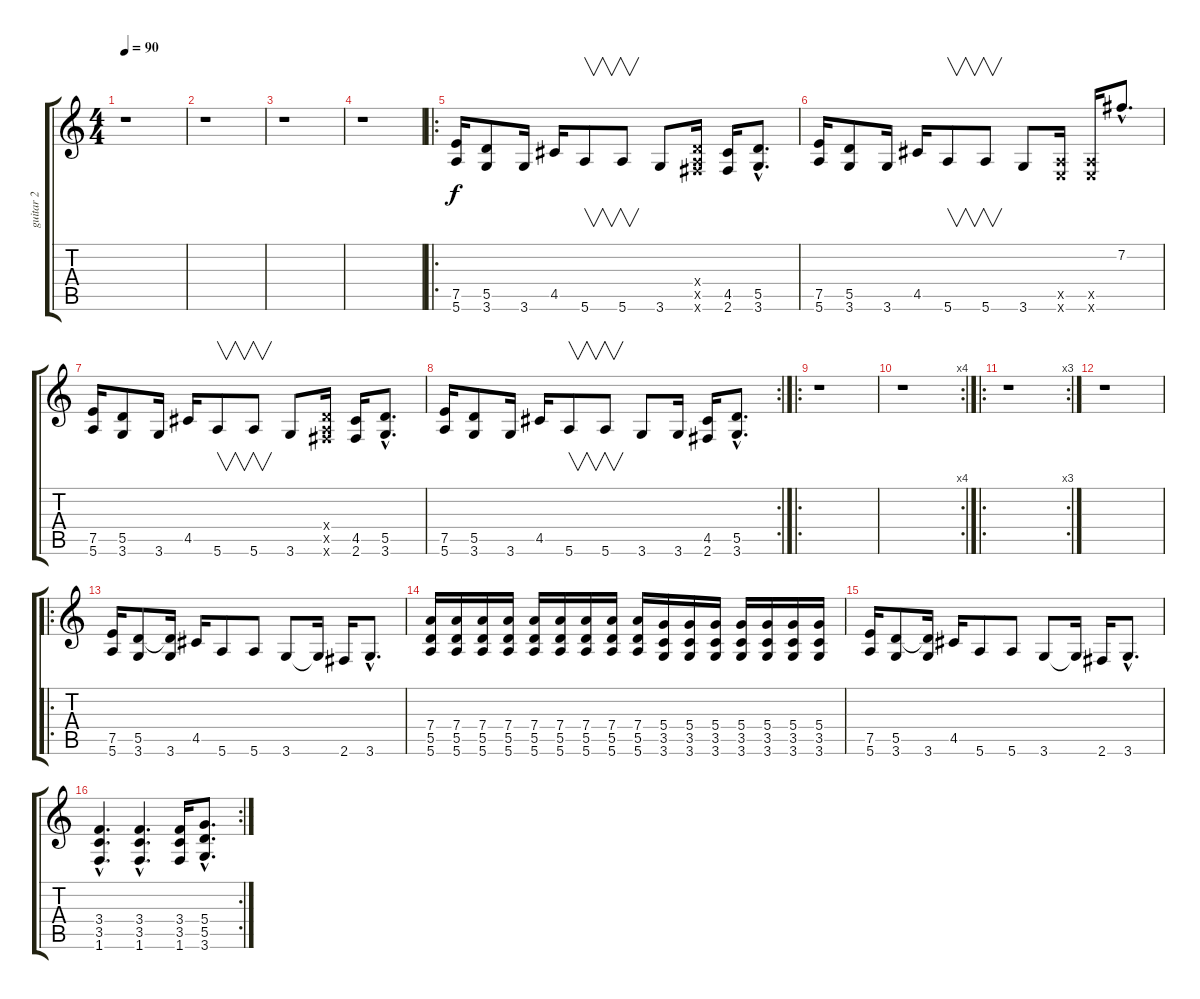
\track ("guitar 2" "guitar 2") {instrument distortionguitar}
\staff {score tabs}
\tuning (E4 B3 G3 D3 A2 E2) {hide}
\ts (4 4)
\tempo 90
\clef g2
\ks c
r.1{dy f instrument distortionguitar} |
r.1 |
r.1 |
r.1 |
\ro
(7.5 5.6).16 (5.5 3.6).8 3.6.16 4.5.16 5.6.8{v} 5.6.8{v} 3.6.8 (0.4{x} 0.5{x} 2.6{x}).16 (4.5 2.6).16 (5.5{hac} 3.6{hac}).8{d} |
(7.5 5.6).16 (5.5 3.6).8 3.6.16 4.5.16 5.6.8{v} 5.6.8{v} 3.6.8 (0.5{x} 0.6{x}).16 (0.5{x} 0.6{x}).16 7.2{hac}.8{d} |
(7.5 5.6).16 (5.5 3.6).8 3.6.16 4.5.16 5.6.8{v} 5.6.8{v} 3.6.8 (0.4{x} 0.5{x} 2.6{x}).16 (4.5 2.6).16 (5.5{hac} 3.6{hac}).8{d} |
\rc 2
(7.5 5.6).16 (5.5 3.6).8 3.6.16 4.5.16 5.6.8{v} 5.6.8{v} 3.6.8 3.6.16 (4.5 2.6).16 (5.5{hac} 3.6{hac}).8{d} |
\ro
r.1 |
\rc 4
r.1 |
\ro
\rc 3
r.1 |
r.1 |
\ro
(7.5 5.6).16 (5.5 3.6).8 (5.5{t} 3.6).16 4.5.16 5.6.8 5.6.8 3.6.8 3.6{t}.16 2.6.16 3.6{hac}.8{d} |
(7.4 5.5 5.6).16 (7.4 5.5 5.6).16 (7.4 5.5 5.6).16 (7.4 5.5 5.6).16 (7.4 5.5 5.6).16 (7.4 5.5 5.6).16 (7.4 5.5 5.6).16 (7.4 5.5 5.6).16 (7.4 5.5 5.6).16 (5.4 3.5 3.6).16 (5.4 3.5 3.6).16 (5.4 3.5 3.6).16 (5.4 3.5 3.6).16 (5.4 3.5 3.6).16 (5.4 3.5 3.6).16 (5.4 3.5 3.6).16 |
(7.5 5.6).16 (5.5 3.6).8 (5.5{t} 3.6).16 4.5.16 5.6.8 5.6.8 3.6.8 3.6{t}.16 2.6.16 3.6{hac}.8{d} |
\rc 2
(3.4{hac} 3.5{hac} 1.6{hac}).4{d} (3.4{hac} 3.5{hac} 1.6{hac}).4{d} (3.4 3.5 1.6).16 (5.4{hac} 5.5{hac} 3.6{hac}).8{d}
